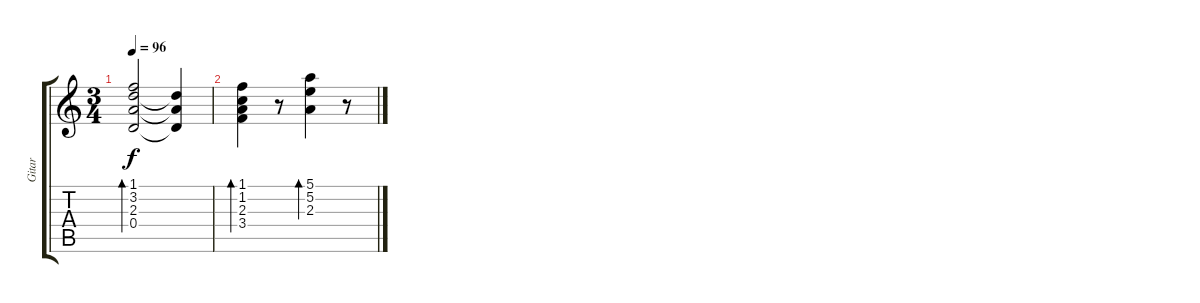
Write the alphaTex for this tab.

\track ("Gitar " "Gitar ") {instrument electricguitarjazz}
\staff {score tabs}
\tuning (E4 B3 G3 D3 A2 E2) {hide}
\ts (3 4)
\tempo 96
\clef g2
\ks c
(1.1 3.2 2.3 0.4).2{bd 120 dy f} (3.2{t} 2.3{t} 0.4{t}).4 |
(1.1 1.2 2.3 3.4).4{bd 120} r.8 (5.1 5.2 2.3).4{bd 120} r.8
